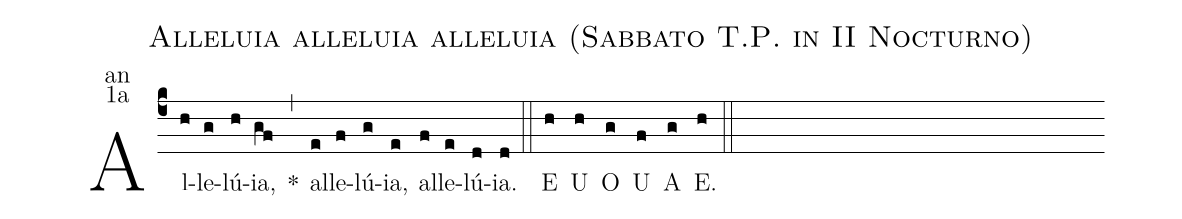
name:Alleluia alleluia alleluia (Sabbato T.P. in II Nocturno);
office-part:an;
mode:1a;
%%
(c4) Al(h)le(g)lú(h)ia,(gf) <sp>*</sp>(,)
al(e)le(f)lú(g)ia,(e) al(f)le(e)lú(d)ia.(d) (::)
<eu>E(h) U(h) O(g) U(f) A(g) E.(h) </eu>(::)
